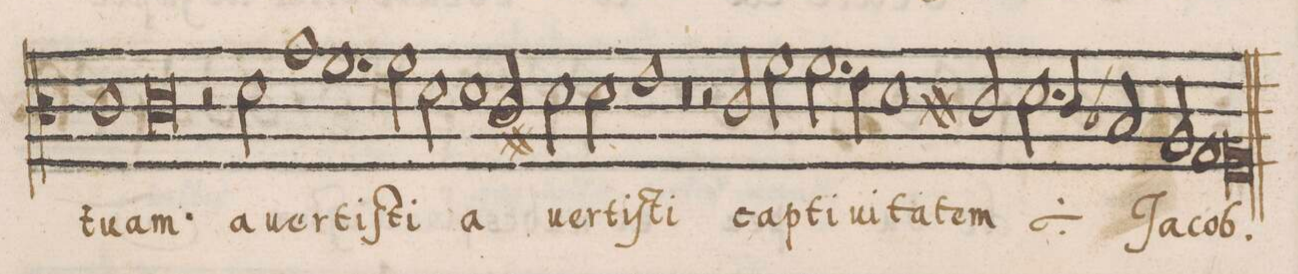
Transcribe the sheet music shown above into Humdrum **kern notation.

**kern	**text
*I"ALTVS	*
*clefC3	*
*k[]	*
*met(C|)	*
*M2/1	*
1c	tu-
=44-	=44-
0c	-am
=45-	=45-
2r	.
2d\	a-
1g	-uer-
=46-	=46-
1.f	-tiſ-
2f\	-ti
=47-	=47-
2d\	.
1d	a-
2c#X/	.
=48-	=48-
2d\	-uer-
2d\	-tiſ-
1e	-ti
=49-	=49-
0r	.
=50-	=50-
2r	.
2cny/	cap-
2f\	-ti-
2.f\	-ui-
=51-	=51-
4e\	-ta-
1d	-tem
*	*ij
2c#X/	cap-
=52-	=52-
2.d\	-ti-
4cny/	-ui-
2B-X/	-ta-
2A/	-tem
*	*Xij
=53-	=53-
1G	Ja-
1Fl	-cob.
=54||	=54||
*-	*-
